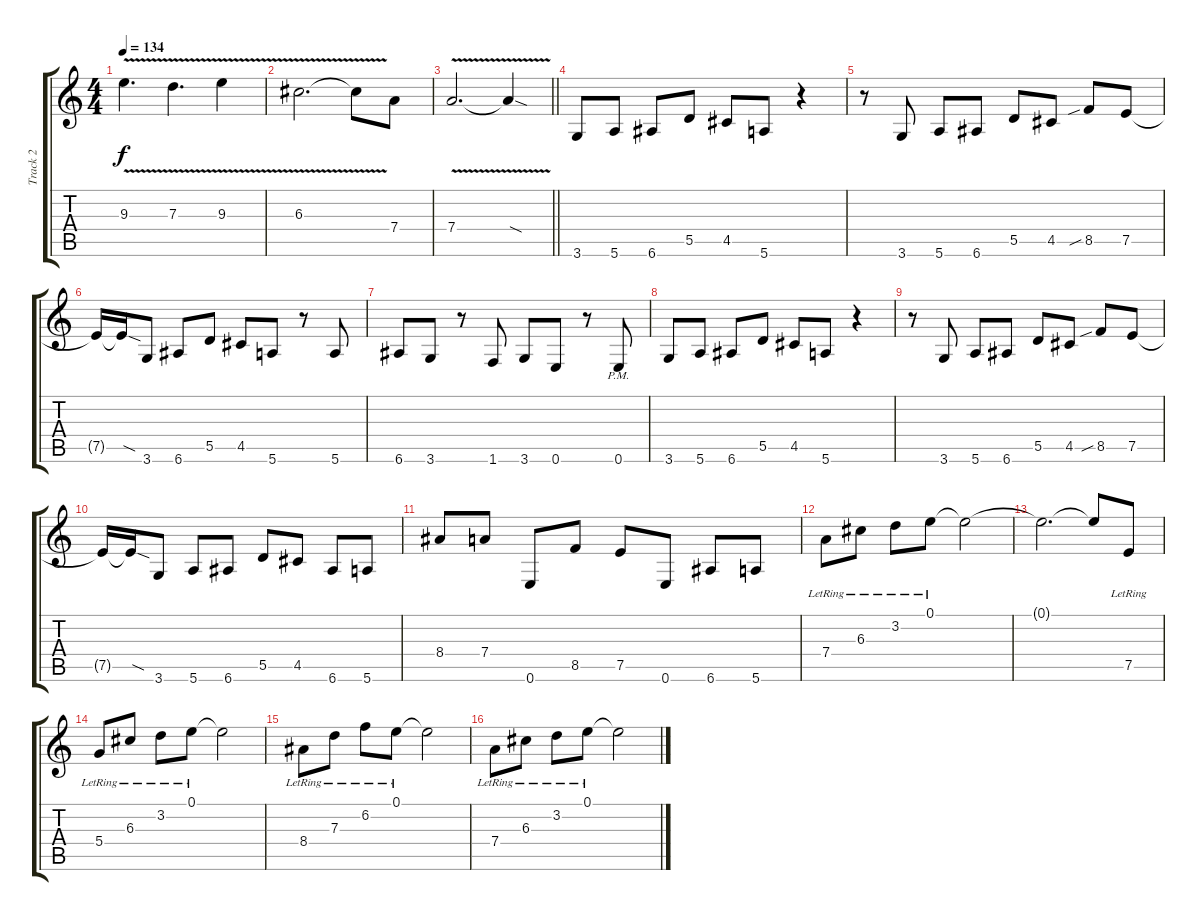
\track ("Track 2" "Track 2") {instrument distortionguitar}
\staff {score tabs}
\tuning (E4 B3 G3 D3 A2 E2) {hide}
\ts (4 4)
\tempo 134
\clef g2
\ks c
9.3{v}.4{d dy f} 7.3{v}.4{d} 9.3{v}.4 |
6.3{v}.2{d} 6.3{t}.8 7.4.8 |
\barLineRight lightlight
7.4{v}.2{d} 7.4{sod t}.4 |
3.6.8 5.6.8 6.6.8 5.5.8 4.5.8 5.6.8 r.4 |
r.8 3.6.8 5.6.8 6.6.8 5.5.8 4.5.8 8.5{sib}.8 7.5.8 |
7.5{t}.16 7.5{sod t}.16 3.6.8 6.6.8 5.5.8 4.5.8 5.6.8 r.8 5.6.8 |
6.6.8 3.6.8 r.8 1.6.8 3.6.8 0.6.8 r.8 0.6{pm}.8 |
3.6.8 5.6.8 6.6.8 5.5.8 4.5.8 5.6.8 r.4 |
r.8 3.6.8 5.6.8 6.6.8 5.5.8 4.5.8 8.5{sib}.8 7.5.8 |
7.5{t}.16 7.5{sod t}.16 3.6.8 5.6.8 6.6.8 5.5.8 4.5.8 6.6.8 5.6.8 |
8.4.8 7.4.8 0.6.8 8.5.8 7.5.8 0.6.8 6.6.8 5.6.8 |
7.4{lr}.8{instrument electricguitarclean} 6.3{lr}.8 3.2{lr}.8 0.1{lr}.8 0.1{t}.2 |
0.1{t}.2{d} 0.1{t}.8 7.5{lr}.8 |
5.4{lr}.8 6.3{lr}.8 3.2{lr}.8 0.1{lr}.8 0.1{t}.2 |
8.4{lr}.8 7.3{lr}.8 6.2{lr}.8 0.1{lr}.8 0.1{t}.2 |
7.4{lr}.8 6.3{lr}.8 3.2{lr}.8 0.1{lr}.8 0.1{t}.2
